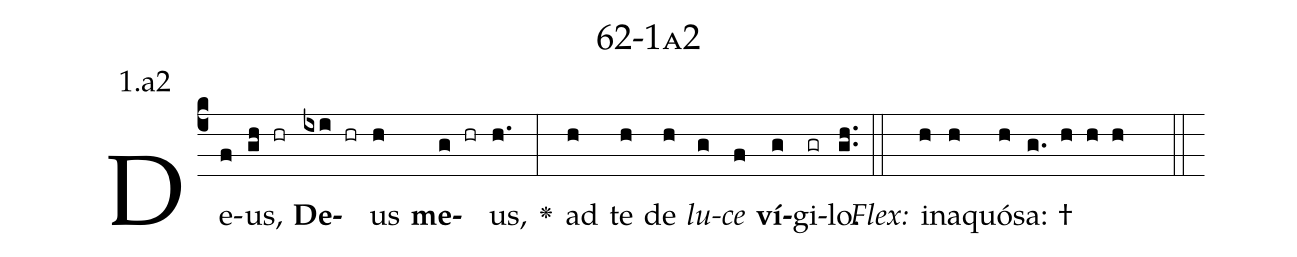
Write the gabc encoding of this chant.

name: 62-1a2;
annotation: 1.a2;
%%
(c4)De(f)us,(gh hr) <b>De</b>(ixi hr)us(h) <b>me</b>(g hr)us,(h.) <v>\greheightstar</v>(:) ad(h) te(h) de(h) <i>lu</i>(g)<i>ce</i>(f) <b>ví</b>(g)gi(gr)lo.(gh..) (::)
<i>Flex:</i>()  in(h)a(h)quó(h)sa: †(g. h h h  ::)

%E(h) u(h) o(g) u(f) a(g) e.(gh..) (::)
